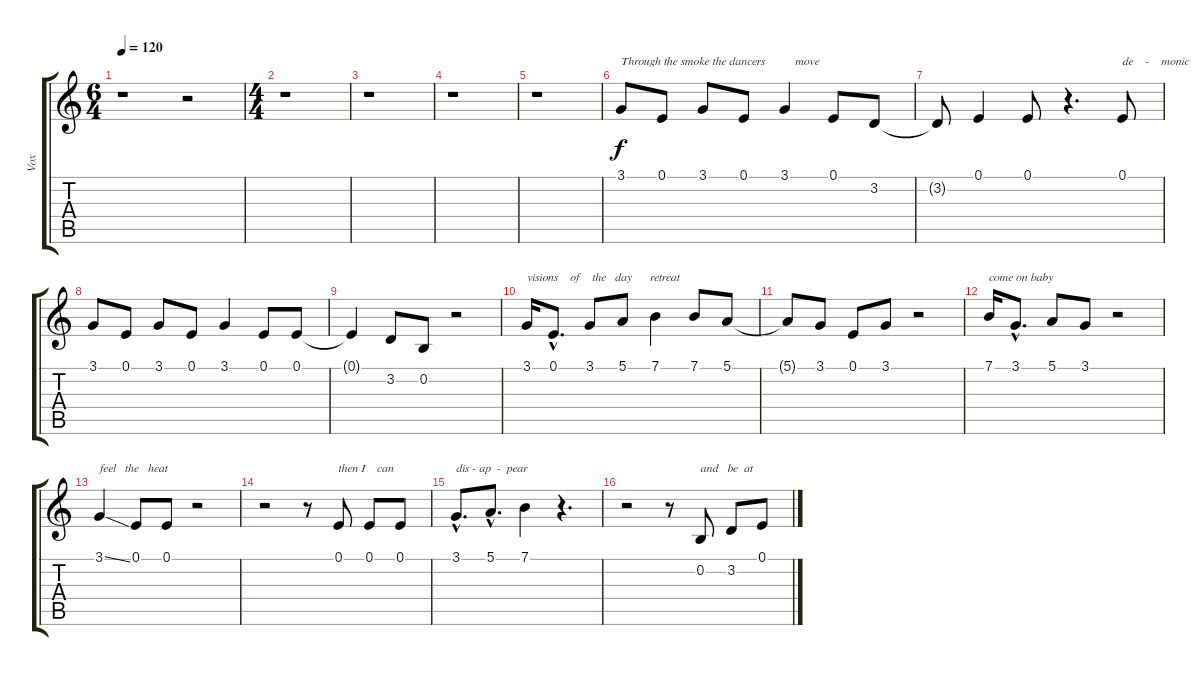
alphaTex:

\track ("Vox" "Vox") {instrument cello}
\staff {score tabs}
\tuning (E4 B3 G3 D3 A2 E2) {hide}
\ts (6 4)
\tempo 120
\clef g2
\ks c
r.1{dy f} r.2 |
\ts (4 4)
r.1 |
r.1 |
r.1 |
r.1 |
3.1.8{txt "Through the smoke the dancers          move"} 0.1.8 3.1.8 0.1.8 3.1.4 0.1.8 3.2.8 |
3.2{t}.8 0.1.4 0.1.8 r.4{d} 0.1.8{txt "de    -    monic      dirty    downtown groove"} |
3.1.8 0.1.8 3.1.8 0.1.8 3.1.4 0.1.8 0.1.8 |
0.1{t}.4 3.2.8 0.2.8 r.2 |
3.1.16{txt "visions    of    the   day      retreat"} 0.1{hac}.8{d} 3.1.8 5.1.8 7.1.4 7.1.8 5.1.8 |
5.1{t}.8 3.1.8 0.1.8 3.1.8 r.2 |
7.1.16{txt "come on baby"} 3.1{hac}.8{d} 5.1.8 3.1.8 r.2 |
3.1{ss}.4{txt "feel   the   heat"} 0.1.8 0.1.8 r.2 |
r.2 r.8 0.1.8{txt "then I    can"} 0.1.8 0.1.8 |
3.1{hac}.8{d txt "dis - ap  -  pear"} 5.1{hac}.8{d} 7.1.4 r.4{d} |
r.2 r.8 0.2.8{txt "and   be  at"} 3.2.8 0.1.8
